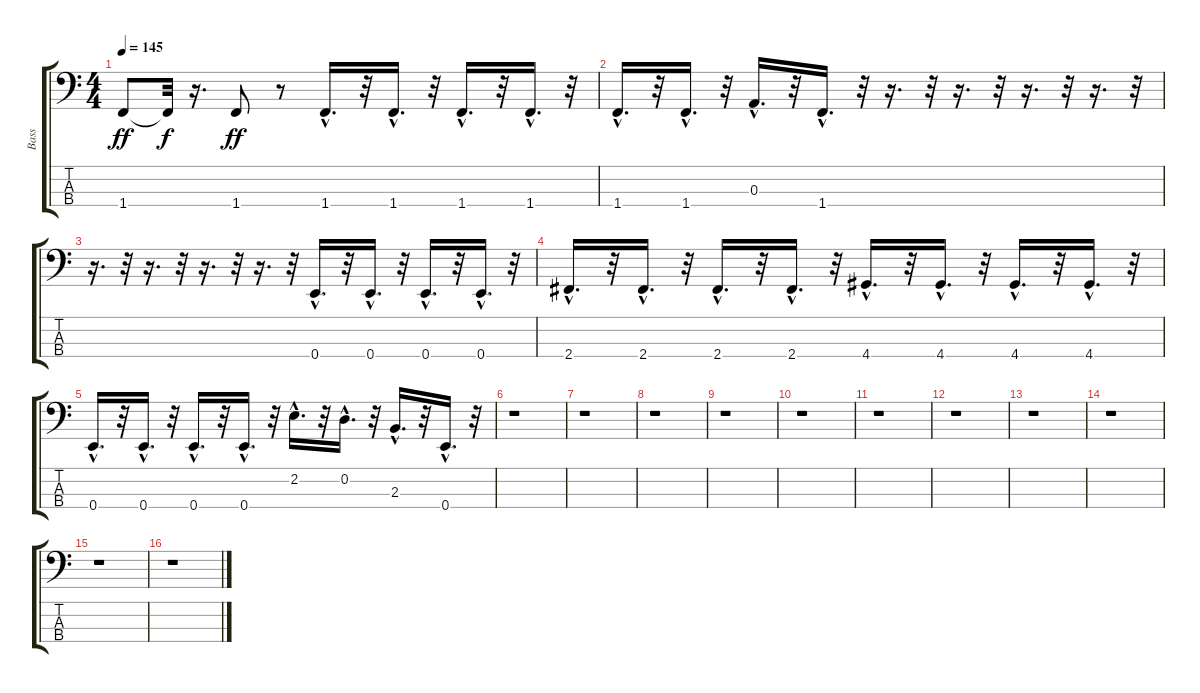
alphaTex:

\track ("Bass" "Bass") {instrument electricbassfinger}
\staff {score tabs}
\tuning (G2 D2 A1 E1) {hide}
\ts (4 4)
\tempo 145
\clef f4
\ks c
1.4.8{dy ff} 1.4{t}.32{dy f} r.16{d} 1.4.8{dy ff} r.8 1.4{hac}.16{d} r.32 1.4{hac}.16{d} r.32 1.4{hac}.16{d} r.32 1.4{hac}.16{d} r.32 |
1.4{hac}.16{d} r.32 1.4{hac}.16{d} r.32 0.3{hac}.16{d} r.32 1.4{hac}.16{d} r.32 r.16{d} r.32 r.16{d} r.32 r.16{d} r.32 r.16{d} r.32 |
r.16{d} r.32 r.16{d} r.32 r.16{d} r.32 r.16{d} r.32 0.4{hac}.16{d} r.32 0.4{hac}.16{d} r.32 0.4{hac}.16{d} r.32 0.4{hac}.16{d} r.32 |
2.4{hac}.16{d} r.32 2.4{hac}.16{d} r.32 2.4{hac}.16{d} r.32 2.4{hac}.16{d} r.32 4.4{hac}.16{d} r.32 4.4{hac}.16{d} r.32 4.4{hac}.16{d} r.32 4.4{hac}.16{d} r.32 |
0.4{hac}.16{d} r.32 0.4{hac}.16{d} r.32 0.4{hac}.16{d} r.32 0.4{hac}.16{d} r.32 2.2{hac}.16{d} r.32 0.2{hac}.16{d} r.32 2.3{hac}.16{d} r.32 0.4{hac}.16{d} r.32 |
r.1 |
r.1 |
r.1 |
r.1 |
r.1 |
r.1 |
r.1 |
r.1 |
r.1 |
r.1 |
r.1
